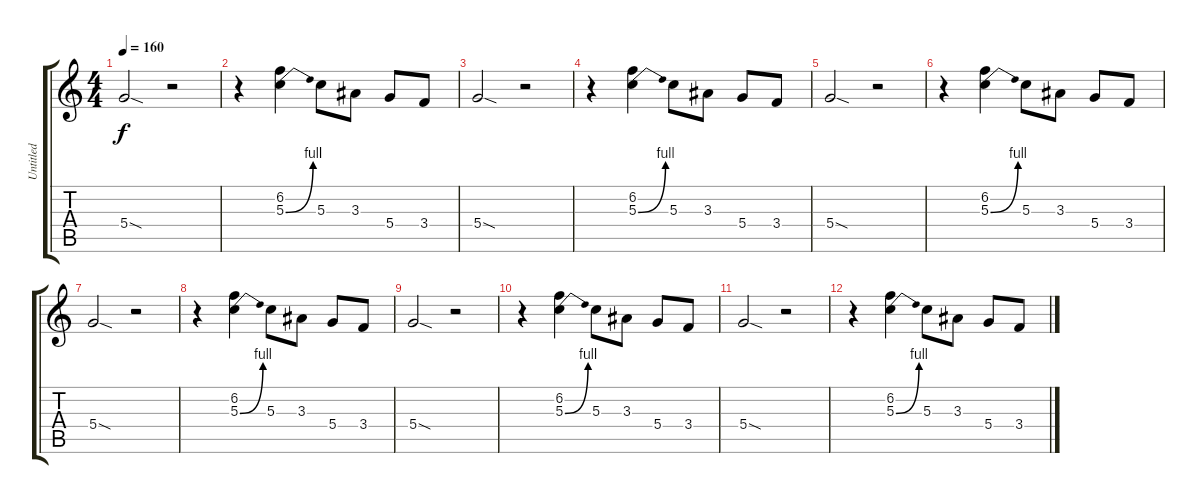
\track ("Untitled" "Untitled") {instrument overdrivenguitar}
\staff {score tabs}
\tuning (E4 B3 G3 D3 A2 E2) {hide}
\ts (4 4)
\tempo 160
\clef g2
\ks c
5.4{sod}.2{dy f} r.2 |
r.4 (6.2 5.3{be (bend 0 0 60 4)}).4 5.3.8 3.3.8 5.4.8 3.4.8 |
5.4{sod}.2 r.2 |
r.4 (6.2 5.3{be (bend 0 0 60 4)}).4 5.3.8 3.3.8 5.4.8 3.4.8 |
5.4{sod}.2 r.2 |
r.4 (6.2 5.3{be (bend 0 0 60 4)}).4 5.3.8 3.3.8 5.4.8 3.4.8 |
5.4{sod}.2 r.2 |
r.4 (6.2 5.3{be (bend 0 0 60 4)}).4 5.3.8 3.3.8 5.4.8 3.4.8 |
5.4{sod}.2 r.2 |
r.4 (6.2 5.3{be (bend 0 0 60 4)}).4 5.3.8 3.3.8 5.4.8 3.4.8 |
5.4{sod}.2 r.2 |
r.4 (6.2 5.3{be (bend 0 0 60 4)}).4 5.3.8 3.3.8 5.4.8 3.4.8
